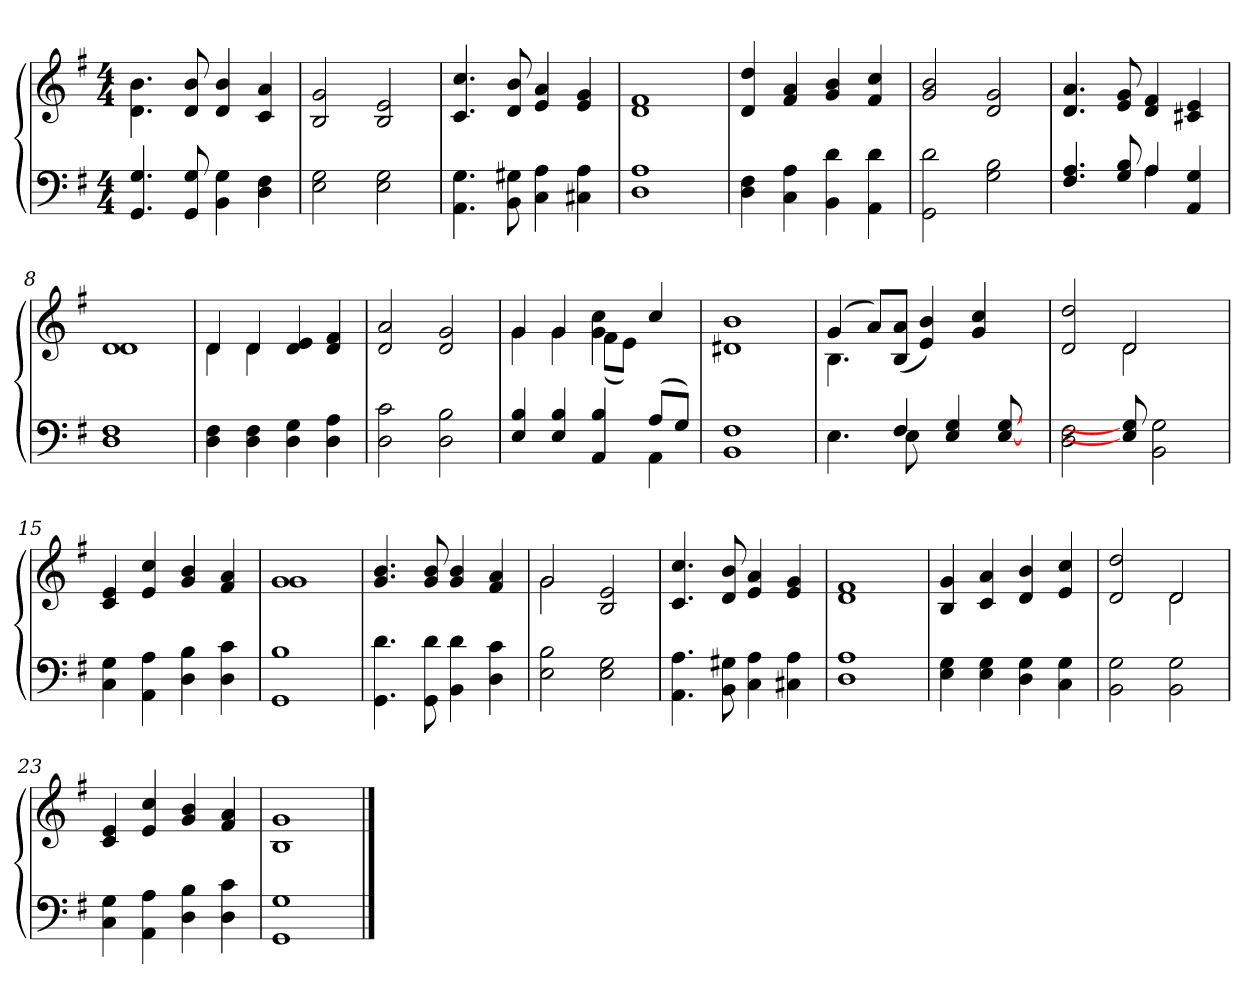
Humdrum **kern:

**kern	**kern
*part2	*part1
*staff2	*staff1
*clefF4	*clefG2
*k[f#]	*k[f#]
*G:	*G:
*M4/4	*M4/4
*MM113	*MM113
=1	=1
4.GG/ 4.G/	4.d\ 4.b\
8GG/ 8G/	8d/ 8b/
4BB\ 4G\	4d/ 4b/
4D\ 4F#\	4c/ 4a/
=2	=2
2E\ 2G\	2B/ 2g/
2E\ 2G\	2B/ 2e/
=3	=3
4.AA\ 4.G\	4.c/ 4.cc/
8BB\ 8G#X\	8d/ 8b/
4C\ 4A\	4e/ 4a/
4C#X\ 4A\	4e/ 4g/
=4	=4
1D 1A	1d 1f#
=5	=5
4D\ 4F#\	4d/ 4dd/
4C\ 4A\	4f#/ 4a/
4BB\ 4d\	4g/ 4b/
4AA\ 4d\	4f#/ 4cc/
=6	=6
2GG\ 2d\	2g/ 2b/
2G\ 2B\	2d/ 2g/
=7	=7
*^	*
4.F#/ 4.A/	2ryy	4.d/ 4.a/
8G/ 8B/	.	8e/ 8g/
4A/	4A\	4d/ 4f#/
4AA/ 4G/	4ryy	4c#X/ 4e/
*v	*v	*
=8	=8
*	*^
1D 1F#	1d	1d
=9	=9	=9
4D\ 4F#\	4d/	4d\
4D\ 4F#\	4d/	4d\
4D\ 4G\	4d/ 4e/	2ryy
4D\ 4A\	4d/ 4f#/	.
*	*v	*v
!!LO:LB:g=z
=10	=10
2D\ 2c\	2d/ 2a/
2D\ 2B\	2d/ 2g/
=11	=11
*^	*^
4E/ 4B/	2.ryy	4g/	4g\
4E/ 4B/	.	4g/	4g\
4AA/ 4B/	.	4g\ 4cc\	(<8f#\L
.	.	.	8e\J)
(>8A/L	4AA\	4cc/	4ryy
8G/J)	.	.	.
*v	*v	*	*
*	*v	*v
=12	=12
1BB 1F#	1d#X 1b
=13	=13
*^	*^
4.E\	4.ryy	(>4g/	4.B\
.	.	8a/L)	.
4F#/	8E\	(>8B/ 8a/J	2.ryy
.	8ryy	4e/ 4b/)	.
4E/ 4G/	2ryy	.	.
.	.	4g/ 4cc/	.
[8E/ [8G/	.	.	.
8ryy	.	8ryy	.
*v	*v	*	*
=14	=14	=14
2D\ 2F#\	2d/ 2dd/	2ryy
8E/] 8G/]	2d/	2d\
2BB\ 2G\	.	.
.	8ryy	8ryy
*	*v	*v
=15	=15
4C\ 4G\	4c/ 4e/
4AA\ 4A\	4e/ 4cc/
4D\ 4B\	4g/ 4b/
4D\ 4c\	4f#/ 4a/
=16	=16
*	*^
1GG 1B	1g	1g
*	*v	*v
=17	=17
4.GG\ 4.d\	4.g/ 4.b/
8GG\ 8d\	8g/ 8b/
4BB\ 4d\	4g/ 4b/
4D\ 4c\	4f#/ 4a/
=18	=18
*	*^
2E\ 2B\	2g/	2g\
2E\ 2G\	2B/ 2e/	2ryy
*	*v	*v
!!LO:LB:g=z
=19	=19
4.AA\ 4.A\	4.c/ 4.cc/
8BB\ 8G#X\	8d/ 8b/
4C\ 4A\	4e/ 4a/
4C#X\ 4A\	4e/ 4g/
=20	=20
1D 1A	1d 1f#
=21	=21
4E\ 4G\	4B/ 4g/
4E\ 4G\	4c/ 4a/
4D\ 4G\	4d/ 4b/
4C\ 4G\	4e/ 4cc/
=22	=22
*	*^
2BB\ 2G\	2d/ 2dd/	2ryy
2BB\ 2G\	2d/	2d\
*	*v	*v
=23	=23
4C\ 4G\	4c/ 4e/
4AA\ 4A\	4e/ 4cc/
4D\ 4B\	4g/ 4b/
4D\ 4c\	4f#/ 4a/
=24	=24
1GG 1G	1B 1g
==	==
*-	*-
